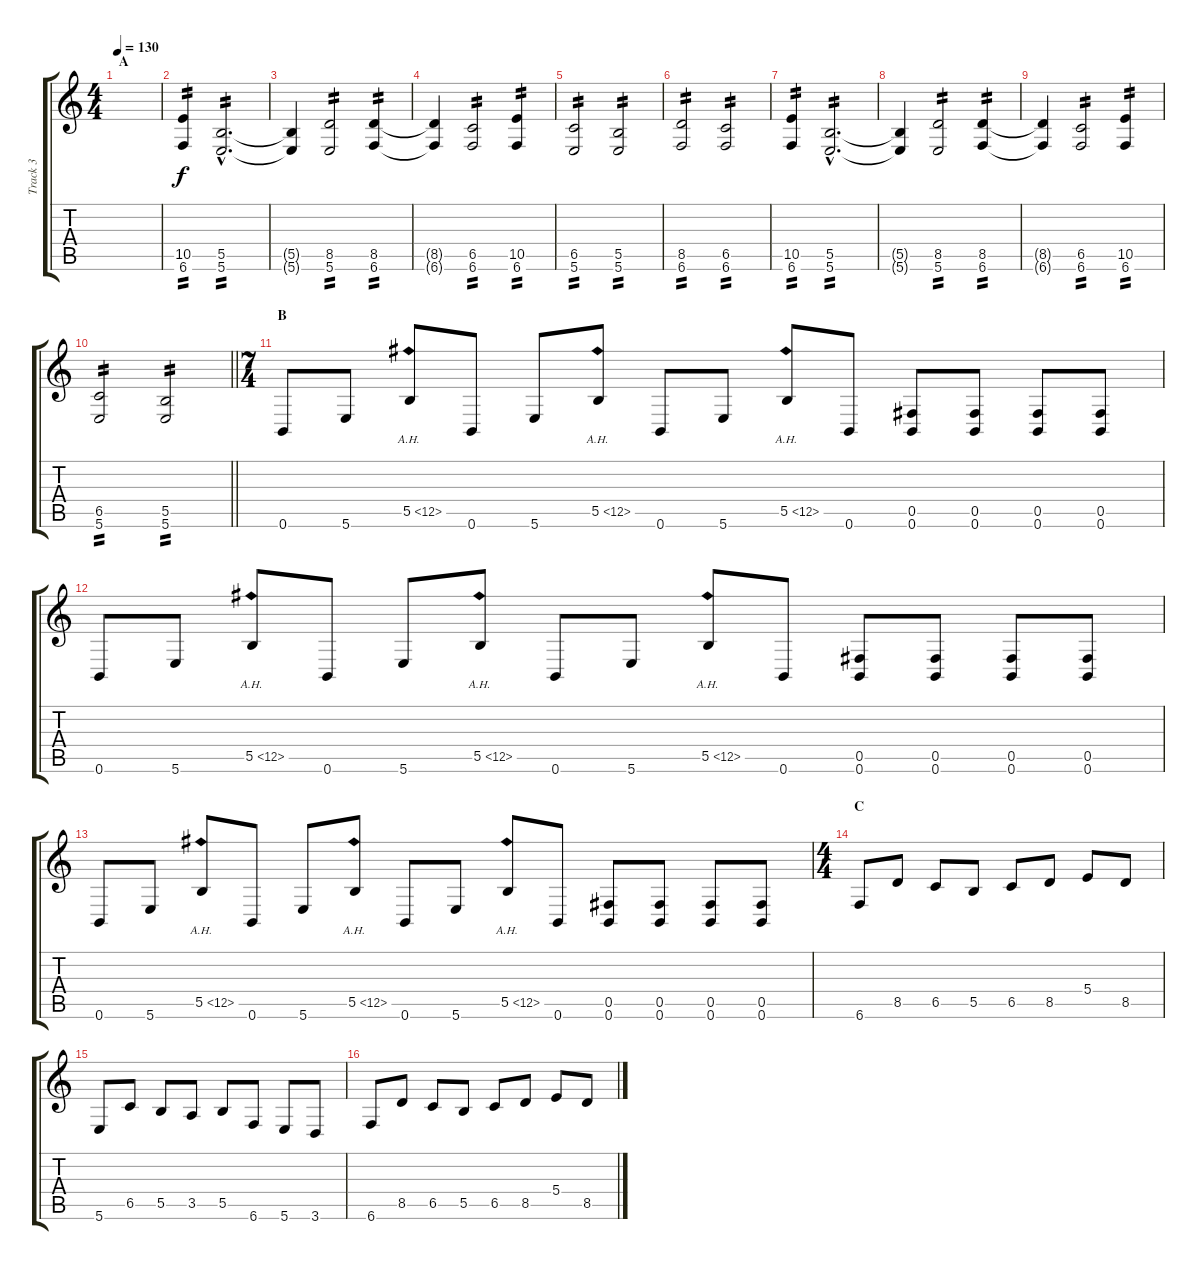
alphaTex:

\track ("Track 3" "Track 3") {instrument distortionguitar}
\staff {score tabs}
\tuning (Db4 Ab3 E3 B2 Gb2 B1) {hide}
\ts (4 4)
\section ("" "A")
\tempo 130
\clef g2
\ks c
|
(10.5 6.6).4{tp 2} (5.5{hac} 5.6{hac}).2{d tp 2} |
(5.5{t} 5.6{t}).4 (8.5 5.6).2{tp 2} (8.5 6.6).4{tp 2} |
(8.5{t} 6.6{t}).4 (6.5 6.6).2{tp 2} (10.5 6.6).4{tp 2} |
(6.5 5.6).2{tp 2} (5.5 5.6).2{tp 2} |
(8.5 6.6).2{tp 2} (6.5 6.6).2{tp 2} |
(10.5 6.6).4{tp 2} (5.5{hac} 5.6{hac}).2{d tp 2} |
(5.5{t} 5.6{t}).4 (8.5 5.6).2{tp 2} (8.5 6.6).4{tp 2} |
(8.5{t} 6.6{t}).4 (6.5 6.6).2{tp 2} (10.5 6.6).4{tp 2} |
\barLineRight lightlight
(6.5 5.6).2{tp 2} (5.5 5.6).2{tp 2} |
\ts (7 4)
\section ("" "B")
0.6.8 5.6.8 5.5{ah 7}.8 0.6.8 5.6.8 5.5{ah 7}.8 0.6.8 5.6.8 5.5{ah 7}.8 0.6.8 (0.5 0.6).8 (0.5 0.6).8 (0.5 0.6).8 (0.5 0.6).8 |
0.6.8 5.6.8 5.5{ah 7}.8 0.6.8 5.6.8 5.5{ah 7}.8 0.6.8 5.6.8 5.5{ah 7}.8 0.6.8 (0.5 0.6).8 (0.5 0.6).8 (0.5 0.6).8 (0.5 0.6).8 |
0.6.8 5.6.8 5.5{ah 7}.8 0.6.8 5.6.8 5.5{ah 7}.8 0.6.8 5.6.8 5.5{ah 7}.8 0.6.8 (0.5 0.6).8 (0.5 0.6).8 (0.5 0.6).8 (0.5 0.6).8 |
\ts (4 4)
\section ("" "C")
6.6.8 8.5.8 6.5.8 5.5.8 6.5.8 8.5.8 5.4.8 8.5.8 |
5.6.8 6.5.8 5.5.8 3.5.8 5.5.8 6.6.8 5.6.8 3.6.8 |
6.6.8 8.5.8 6.5.8 5.5.8 6.5.8 8.5.8 5.4.8 8.5.8
